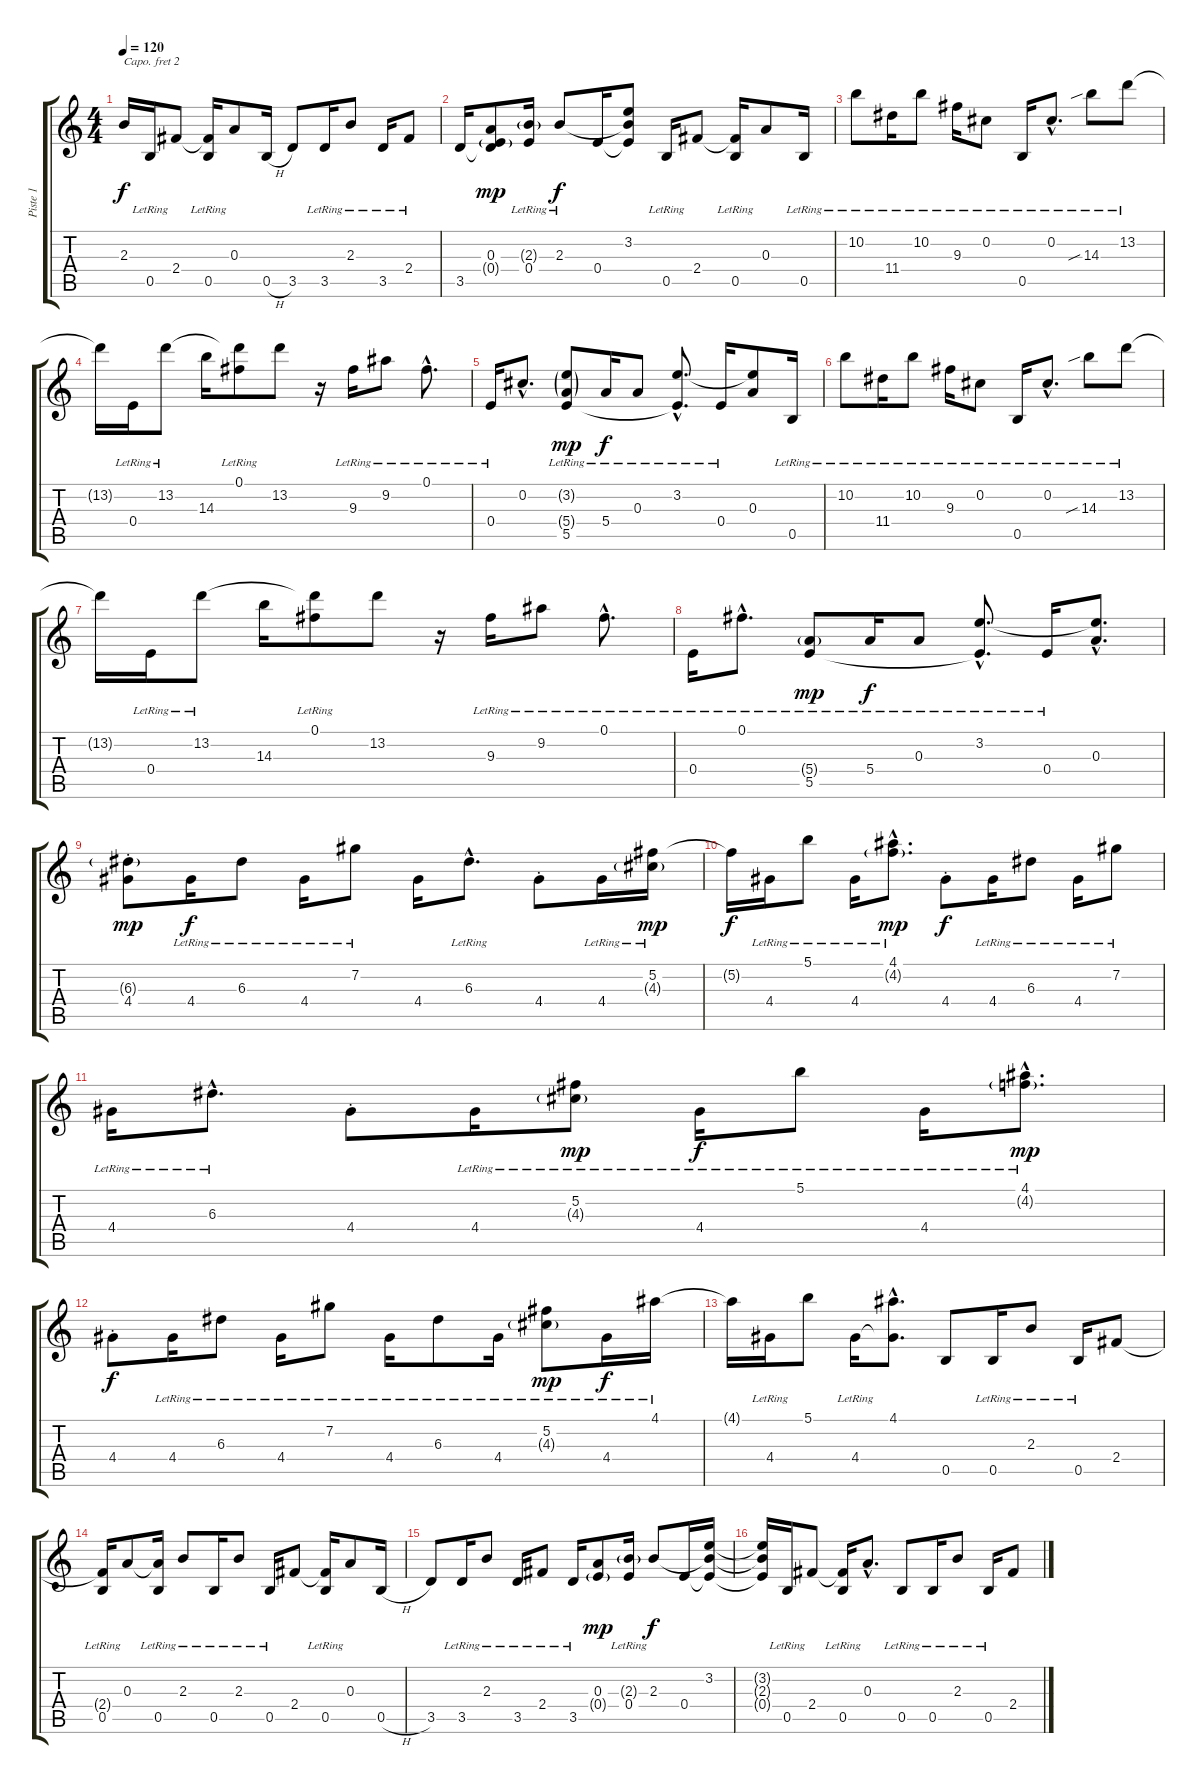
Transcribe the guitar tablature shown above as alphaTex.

\track ("Piste 1" "Piste 1") {instrument electricguitarclean}
\staff {score tabs}
\capo 2
\tuning (E4 B3 G3 D3 A2 E2) {hide}
\ts (4 4)
\tempo 120
\clef g2
\ks c
2.3{t}.16{dy f} 0.5{lr}.16 2.4.8 (2.4{t} 0.5{lr}).16 0.3.8 0.5{h}.16 3.5.8 3.5{lr}.16 2.3{lr}.8 3.5{lr}.16 2.4{lr}.8 |
3.5.16 (0.3 0.4{g} 3.5{t}).8{dy mp} (2.3{g} 0.4{lr}).16 2.3{lr}.8{dy f} 0.4.16 (3.2 2.3{t} 0.4{t}).8 0.5{lr}.16 2.4.8 (2.4{t} 0.5{lr}).16 0.3.8 0.5{lr}.16 |
10.2{lr}.8 11.4{lr}.16 10.2{lr}.8 9.3{lr}.16 0.2{lr}.8 0.5{lr}.16 0.2{hac lr}.8{d} 14.3{sib lr}.8 13.2{lr}.8 |
13.2{t}.16 0.4{lr}.16 13.2{lr}.8 14.3.16 (0.1{lr} 13.2{t}).8 13.2.8 r.16 9.3{lr}.16 9.2{lr}.8 0.1{hac lr}.8{d} |
0.4{lr}.16 0.2{hac}.8{d} (3.2{g} 5.4{g} 5.5{lr}).8{dy mp} 5.4{lr}.16{dy f} 0.3{lr}.8 (3.2{hac lr} 5.5{hac t}).8{d} 0.4{lr}.16 (3.2{t} 0.3).8 0.5{lr}.16 |
10.2{lr}.8 11.4{lr}.16 10.2{lr}.8 9.3{lr}.16 0.2{lr}.8 0.5{lr}.16 0.2{hac lr}.8{d} 14.3{sib lr}.8 13.2{lr}.8 |
13.2{t}.16 0.4{lr}.16 13.2{lr}.8 14.3.16 (0.1{lr} 13.2{t}).8 13.2.8 r.16 9.3{lr}.16 9.2{lr}.8 0.1{hac lr}.8{d} |
0.4{lr}.16 0.1{hac lr}.8{d} (5.4{g} 5.5{lr}).8{dy mp} 5.4{lr}.16{dy f} 0.3{lr}.8 (3.2{hac lr} 5.5{hac t}).8{d} 0.4{lr}.16 (3.2{hac t} 0.3{hac}).8{d} |
(6.3{g} 4.4{st}).8{dy mp} 4.4{lr}.16{dy f} 6.3{lr}.8 4.4{lr}.16 7.2{lr}.8 4.4.16 6.3{hac lr}.8{d} 4.4{st}.8 4.4{lr}.16 (5.2{lr} 4.3{g}).16{dy mp} |
5.2{t}.16{dy f} 4.4{lr}.16 5.1{lr}.8 4.4{lr}.16 (4.1{hac lr} 4.2{g hac}).8{d dy mp} 4.4{st}.8{dy f} 4.4{lr}.16 6.3{lr}.8 4.4{lr}.16 7.2{lr}.8 |
4.4{lr}.16 6.3{hac lr}.8{d} 4.4{st}.8 4.4{lr}.16 (5.2{lr} 4.3{g}).8{dy mp} 4.4{lr}.16{dy f} 5.1{lr}.8 4.4{lr}.16 (4.1{hac lr} 4.2{g hac}).8{d dy mp} |
4.4{st}.8{dy f} 4.4{lr}.16 6.3{lr}.8 4.4{lr}.16 7.2{lr}.8 4.4{lr}.16 6.3{lr}.8 4.4{lr}.16 (5.2{lr} 4.3{g}).8{dy mp} 4.4{lr}.16{dy f} 4.1{lr}.16 |
4.1{t}.16 4.4{lr}.16 5.1.8 4.4{lr}.16 (4.1{hac} 4.4{hac t}).8{d} 0.5.8 0.5{lr}.16 2.3{lr}.8 0.5{lr}.16 2.4.8 |
(2.4{t} 0.5{lr}).16 0.3.8 (0.3{t} 0.5{lr}).16 2.3{lr}.8 0.5{lr}.16 2.3{lr}.8 0.5{lr}.16 2.4.8 (2.4{t} 0.5{lr}).16 0.3.8 0.5{h}.16 |
3.5.8 3.5{lr}.16 2.3{lr}.8 3.5{lr}.16 2.4{lr}.8 3.5{lr}.16 (0.3 0.4{g}).8{dy mp} (2.3{g} 0.4{lr}).16 2.3.8{dy f} 0.4.16 (3.2 2.3{t} 0.4{t}).16 |
(3.2{t} 2.3{t} 0.4{t}).16 0.5{lr}.16 2.4.8 (2.4{t} 0.5{lr}).16 0.3{hac}.8{d} 0.5{lr}.8 0.5{lr}.16 2.3{lr}.8 0.5{lr}.16 2.4.8
